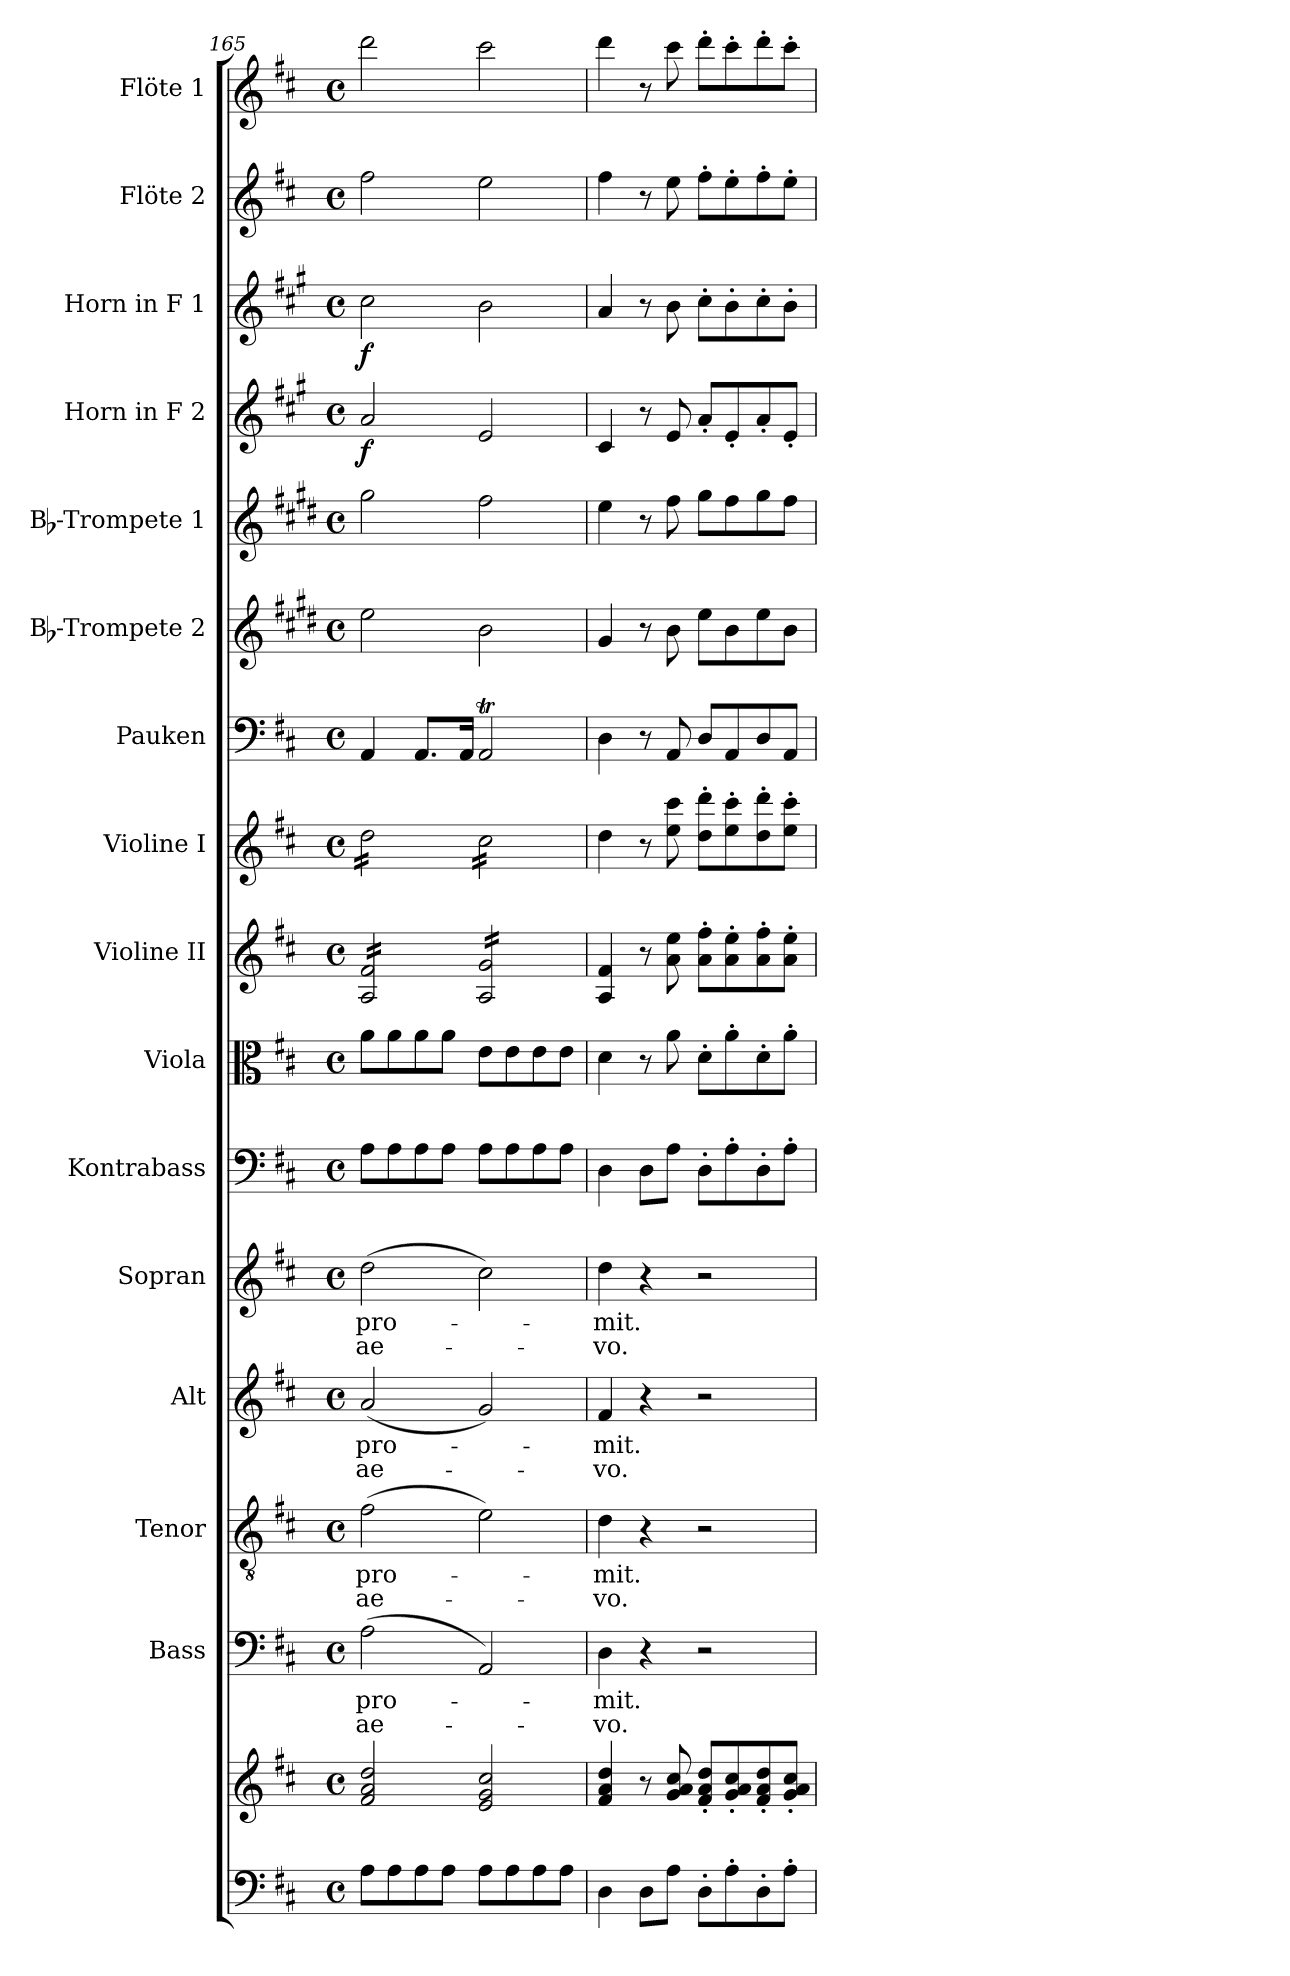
**kern	**kern	**kern	**text	**text	**kern	**text	**text	**kern	**text	**text	**kern	**text	**text	**kern	**kern	**kern	**kern	**kern	**kern	**kern	**kern	**dynam	**kern	**dynam	**kern	**kern
*part16	*part16	*part15	*part15	*part15	*part14	*part14	*part14	*part13	*part13	*part13	*part12	*part12	*part12	*part11	*part10	*part9	*part8	*part7	*part6	*part5	*part4	*part4	*part3	*part3	*part2	*part1
*staff17	*staff16	*staff15	*staff15	*staff15	*staff14	*staff14	*staff14	*staff13	*staff13	*staff13	*staff12	*staff12	*staff12	*staff11	*staff10	*staff9	*staff8	*staff7	*staff6	*staff5	*staff4	*staff4	*staff3	*staff3	*staff2	*staff1
*	*	*I"Bass	*	*	*I"Tenor	*	*	*I"Alt	*	*	*I"Sopran	*	*	*I"Kontrabass	*I"Viola	*I"Violine II	*I"Violine I	*I"Pauken	*I"Bb-Trompete 2	*I"Bb-Trompete 1	*I"Horn in F 2	*	*I"Horn in F 1	*	*I"Flöte 2	*I"Flöte 1
*	*	*I'B.	*	*	*I'T.	*	*	*I'A.	*	*	*I'S.	*	*	*I'Kb.	*I'Vla.	*I'Vl. II	*I'Vl. I	*I'Pk.	*I'Bb Trp. 2	*I'Bb Trp. 1	*	*	*	*	*I'Fl. 2	*I'Fl. 1
*clefF4	*clefG2	*clefF4	*	*	*clefGv2	*	*	*clefG2	*	*	*clefG2	*	*	*clefF4	*clefC3	*clefG2	*clefG2	*clefF4	*clefG2	*clefG2	*clefG2	*	*clefG2	*	*clefG2	*clefG2
*	*	*	*	*	*	*	*	*	*	*	*	*	*	*ITrd7c12	*	*	*	*	*ITrd1c2	*ITrd1c2	*ITrd4c7	*	*ITrd4c7	*	*	*
*k[f#c#]	*k[f#c#]	*k[f#c#]	*	*	*k[f#c#]	*	*	*k[f#c#]	*	*	*k[f#c#]	*	*	*k[f#c#]	*k[f#c#]	*k[f#c#]	*k[f#c#]	*k[f#c#]	*k[f#c#]	*k[f#c#]	*k[f#c#]	*	*k[f#c#]	*	*k[f#c#]	*k[f#c#]
*D:	*D:	*D:	*	*	*D:	*	*	*D:	*	*	*D:	*	*	*D:	*D:	*D:	*D:	*D:	*D:	*D:	*D:	*	*D:	*	*D:	*D:
*M4/4	*M4/4	*M4/4	*	*	*M4/4	*	*	*M4/4	*	*	*M4/4	*	*	*M4/4	*M4/4	*M4/4	*M4/4	*M4/4	*M4/4	*M4/4	*M4/4	*	*M4/4	*	*M4/4	*M4/4
*met(c)	*met(c)	*met(c)	*	*	*met(c)	*	*	*met(c)	*	*	*met(c)	*	*	*met(c)	*met(c)	*met(c)	*met(c)	*met(c)	*met(c)	*met(c)	*met(c)	*	*met(c)	*	*met(c)	*met(c)
=165	=165	=165	=165	=165	=165	=165	=165	=165	=165	=165	=165	=165	=165	=165	=165	=165	=165	=165	=165	=165	=165	=165	=165	=165	=165	=165
!	!	!	!LO:LY:b	!LO:LY:b	!	!LO:LY:b	!LO:LY:b	!	!LO:LY:b	!LO:LY:b	!	!LO:LY:b	!LO:LY:b	!	!	!	!	!	!	!	!	!LO:DY:b	!	!LO:DY:b	!	!
*	*	*	*	*	*	*	*	*	*	*	*	*	*	*	*	*tremolo	*	*	*	*	*	*	*	*	*	*
*	*	*	*	*	*	*	*	*	*	*	*	*	*	*	*	*	*tremolo	*	*	*	*	*	*	*	*	*
8A\L	2f#/ 2a/ 2dd/	(>2A\	pro-	ae-	(>2f#\	pro-	ae-	(<2a/	pro-	ae-	(>2dd\	pro-	ae-	8AA\L	8a\L	16A/ 16f#/LL	16dd\LL	4AA/	2dd\	2ff#\	2d/	f	2f#\	f	2ff#\	2ddd\
.	.	.	.	.	.	.	.	.	.	.	.	.	.	.	.	16A/ 16f#/	16dd\	.	.	.	.	.	.	.	.	.
8A\	.	.	.	.	.	.	.	.	.	.	.	.	.	8AA\	8a\	16A/ 16f#/	16dd\	.	.	.	.	.	.	.	.	.
.	.	.	.	.	.	.	.	.	.	.	.	.	.	.	.	16A/ 16f#/	16dd\	.	.	.	.	.	.	.	.	.
8A\	.	.	.	.	.	.	.	.	.	.	.	.	.	8AA\	8a\	16A/ 16f#/	16dd\	8.AA/L	.	.	.	.	.	.	.	.
.	.	.	.	.	.	.	.	.	.	.	.	.	.	.	.	16A/ 16f#/	16dd\	.	.	.	.	.	.	.	.	.
8A\J	.	.	.	.	.	.	.	.	.	.	.	.	.	8AA\J	8a\J	16A/ 16f#/	16dd\	.	.	.	.	.	.	.	.	.
.	.	.	.	.	.	.	.	.	.	.	.	.	.	.	.	16A/ 16f#/JJ	16dd\JJ	16AA/Jk	.	.	.	.	.	.	.	.
8A\L	2e/ 2g/ 2cc#/	2AA/)	.	.	2e\)	.	.	2g/)	.	.	2cc#\)	.	.	8AA\L	8e\L	16A/ 16g/LL	16cc#\LL	2AAT/	2a\	2ee\	2A/	.	2e\	.	2ee\	2ccc#\
.	.	.	.	.	.	.	.	.	.	.	.	.	.	.	.	16A/ 16g/	16cc#\	.	.	.	.	.	.	.	.	.
8A\	.	.	.	.	.	.	.	.	.	.	.	.	.	8AA\	8e\	16A/ 16g/	16cc#\	.	.	.	.	.	.	.	.	.
.	.	.	.	.	.	.	.	.	.	.	.	.	.	.	.	16A/ 16g/	16cc#\	.	.	.	.	.	.	.	.	.
8A\	.	.	.	.	.	.	.	.	.	.	.	.	.	8AA\	8e\	16A/ 16g/	16cc#\	.	.	.	.	.	.	.	.	.
.	.	.	.	.	.	.	.	.	.	.	.	.	.	.	.	16A/ 16g/	16cc#\	.	.	.	.	.	.	.	.	.
8A\J	.	.	.	.	.	.	.	.	.	.	.	.	.	8AA\J	8e\J	16A/ 16g/	16cc#\	.	.	.	.	.	.	.	.	.
.	.	.	.	.	.	.	.	.	.	.	.	.	.	.	.	16A/ 16g/JJ	16cc#\JJ	.	.	.	.	.	.	.	.	.
*	*	*	*	*	*	*	*	*	*	*	*	*	*	*	*	*	*Xtremolo	*	*	*	*	*	*	*	*	*
*	*	*	*	*	*	*	*	*	*	*	*	*	*	*	*	*Xtremolo	*	*	*	*	*	*	*	*	*	*
=166	=166	=166	=166	=166	=166	=166	=166	=166	=166	=166	=166	=166	=166	=166	=166	=166	=166	=166	=166	=166	=166	=166	=166	=166	=166	=166
!	!	!	!LO:LY:b	!LO:LY:b	!	!LO:LY:b	!LO:LY:b	!	!LO:LY:b	!LO:LY:b	!	!LO:LY:b	!LO:LY:b	!	!	!	!	!	!	!	!	!	!	!	!	!
4D\	4f#/ 4a/ 4dd/	4D\	-mit.	-vo.	4d\	-mit.	-vo.	4f#/	-mit.	-vo.	4dd\	-mit.	-vo.	4DD\	4d\	4A/ 4f#/	4dd\	4D\	4f#/	4dd\	4F#/	.	4d/	.	4ff#\	4ddd\
8D\L	8r	4r	.	.	4r	.	.	4r	.	.	4r	.	.	8DD\L	8r	8r	8r	8r	8r	8r	8r	.	8r	.	8r	8r
8A\J	8g/ 8a/ 8cc#/	.	.	.	.	.	.	.	.	.	.	.	.	8AA\J	8a\	8a\ 8ee\	8ee\ 8ccc#\	8AA/	8a\	8ee\	8A/	.	8e\	.	8ee\	8ccc#\
8D'>\L	8f#/'< 8a/'< 8dd/'<L	2r	.	.	2r	.	.	2r	.	.	2r	.	.	8DD'>\L	8d'>\L	8a\'> 8ff#\'>L	8dd\'> 8ddd\'>L	8D/L	8dd\L	8ff#\L	8d'</L	.	8f#'>\L	.	8ff#'>\L	8ddd'>\L
8A'>\	8g/'< 8a/'< 8cc#/'<	.	.	.	.	.	.	.	.	.	.	.	.	8AA'>\	8a'>\	8a\'> 8ee\'>	8ee\'> 8ccc#\'>	8AA/	8a\	8ee\	8A'</	.	8e'>\	.	8ee'>\	8ccc#'>\
8D'>\	8f#/'< 8a/'< 8dd/'<	.	.	.	.	.	.	.	.	.	.	.	.	8DD'>\	8d'>\	8a\'> 8ff#\'>	8dd\'> 8ddd\'>	8D/	8dd\	8ff#\	8d'</	.	8f#'>\	.	8ff#'>\	8ddd'>\
8A'>\J	8g/'< 8a/'< 8cc#/'<J	.	.	.	.	.	.	.	.	.	.	.	.	8AA'>\J	8a'>\J	8a\'> 8ee\'>J	8ee\'> 8ccc#\'>J	8AA/J	8a\J	8ee\J	8A'</J	.	8e'>\J	.	8ee'>\J	8ccc#'>\J
=	=	=	=	=	=	=	=	=	=	=	=	=	=	=	=	=	=	=	=	=	=	=	=	=	=	=
*-	*-	*-	*-	*-	*-	*-	*-	*-	*-	*-	*-	*-	*-	*-	*-	*-	*-	*-	*-	*-	*-	*-	*-	*-	*-	*-
